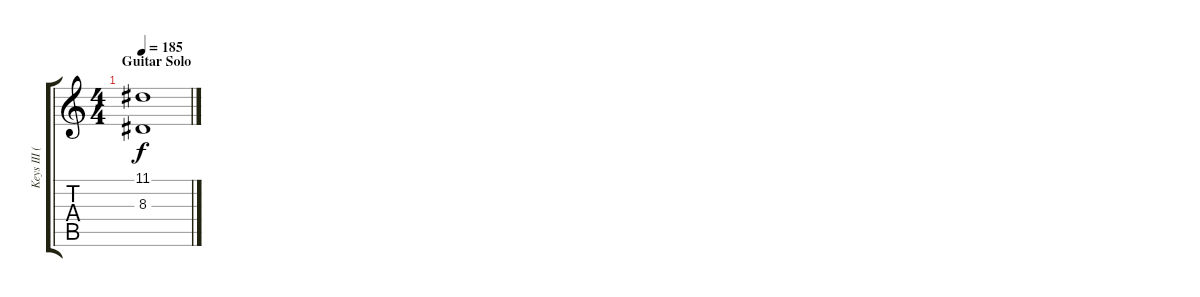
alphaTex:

\track ("Keys III (Choirs)" "Keys III (") {instrument choiraahs}
\staff {score tabs}
\tuning (E4 B3 G3 D3 A2 D2) {hide}
\ts (4 4)
\section ("" "Guitar Solo")
\tempo 185
\clef g2
\ks c
(11.1{t} 8.3{t}).1{dy f}
